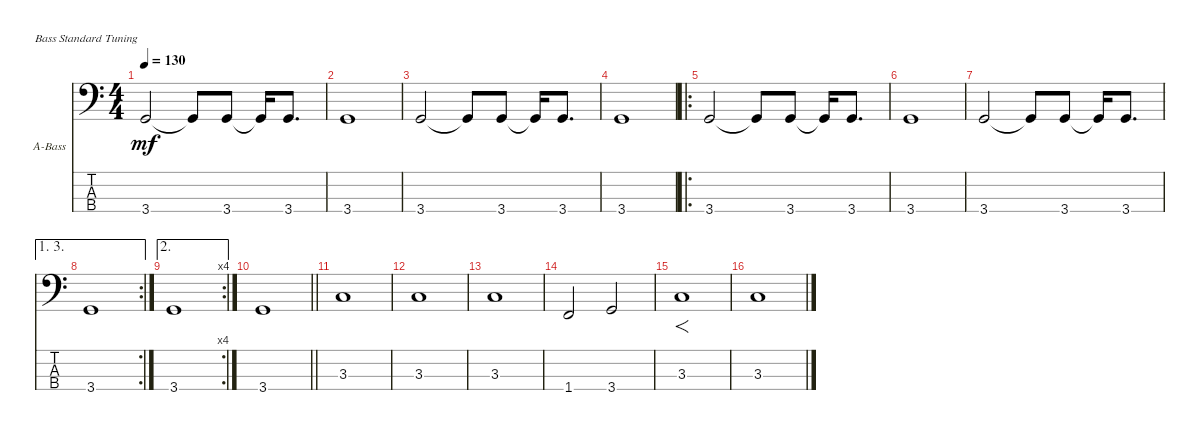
\defaultSystemsLayout 4
\bracketExtendMode nobrackets
\firstSystemTrackNameOrientation horizontal
\otherSystemsTrackNameOrientation horizontal
\track ("Acoustic Bass" "A-Bass") {instrument acousticbass}
\staff {score tabs}
\tuning (G2 D2 A1 E1)
\ts (4 4)
\tempo 130
\clef f4
\ks c
3.4.2{dy mf instrument acousticbass} 3.4{t}.8 3.4.8 3.4{t}.16 3.4.8{d} |
3.4.1 |
3.4.2 3.4{t}.8 3.4.8 3.4{t}.16 3.4.8{d} |
3.4.1 |
\ro
3.4.2 3.4{t}.8 3.4.8 3.4{t}.16 3.4.8{d} |
3.4.1 |
3.4.2 3.4{t}.8 3.4.8 3.4{t}.16 3.4.8{d} |
\ae (1 3)
\rc 2
3.4.1 |
\ae 2
\rc 4
3.4.1 |
\barLineRight lightlight
3.4.1 |
3.3.1 |
3.3.1 |
3.3.1 |
1.4.2 3.4.2 |
3.3.1{f} |
3.3.1
